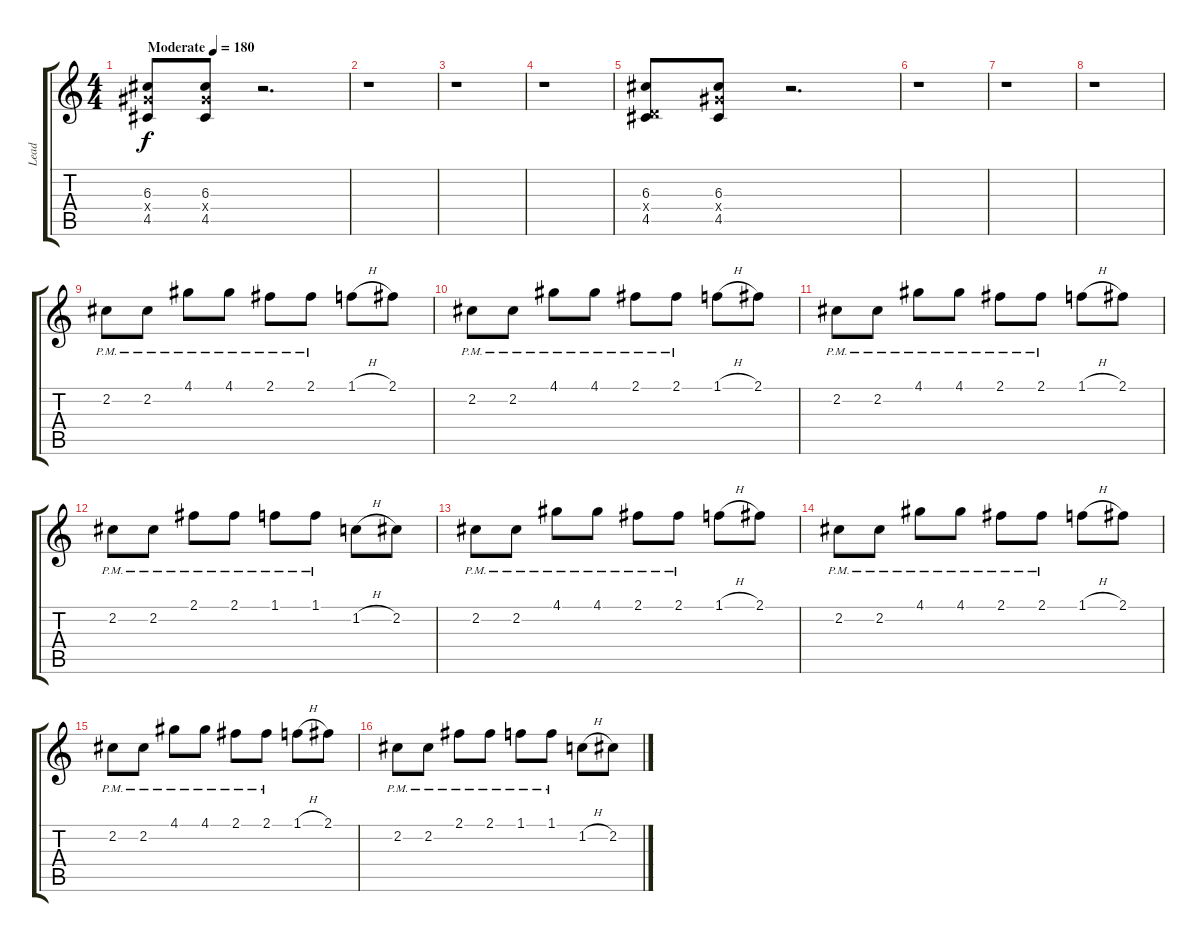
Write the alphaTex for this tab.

\track ("Lead" "Lead") {instrument distortionguitar}
\staff {score tabs}
\tuning (E4 B3 G3 D3 A2 E2) {hide}
\ts (4 4)
\tempo (180 "Moderate")
\clef g2
\ks c
(6.3 6.4{x} 4.5).8{dy f instrument distortionguitar} (6.3 6.4{x} 4.5).8 r.2{d} |
r.1 |
r.1 |
r.1 |
(6.3 0.4{x} 4.5).8 (6.3 6.4{x} 4.5).8 r.2{d} |
r.1 |
r.1 |
r.1 |
2.2{pm}.8 2.2{pm}.8 4.1{pm}.8 4.1{pm}.8 2.1{pm}.8 2.1{pm}.8 1.1{h}.8 2.1.8 |
2.2{pm}.8 2.2{pm}.8 4.1{pm}.8 4.1{pm}.8 2.1{pm}.8 2.1{pm}.8 1.1{h}.8 2.1.8 |
2.2{pm}.8 2.2{pm}.8 4.1{pm}.8 4.1{pm}.8 2.1{pm}.8 2.1{pm}.8 1.1{h}.8 2.1.8 |
2.2{pm}.8 2.2{pm}.8 2.1{pm}.8 2.1{pm}.8 1.1{pm}.8 1.1{pm}.8 1.2{h}.8 2.2.8 |
2.2{pm}.8 2.2{pm}.8 4.1{pm}.8 4.1{pm}.8 2.1{pm}.8 2.1{pm}.8 1.1{h}.8 2.1.8 |
2.2{pm}.8 2.2{pm}.8 4.1{pm}.8 4.1{pm}.8 2.1{pm}.8 2.1{pm}.8 1.1{h}.8 2.1.8 |
2.2{pm}.8 2.2{pm}.8 4.1{pm}.8 4.1{pm}.8 2.1{pm}.8 2.1{pm}.8 1.1{h}.8 2.1.8 |
2.2{pm}.8 2.2{pm}.8 2.1{pm}.8 2.1{pm}.8 1.1{pm}.8 1.1{pm}.8 1.2{h}.8 2.2.8
